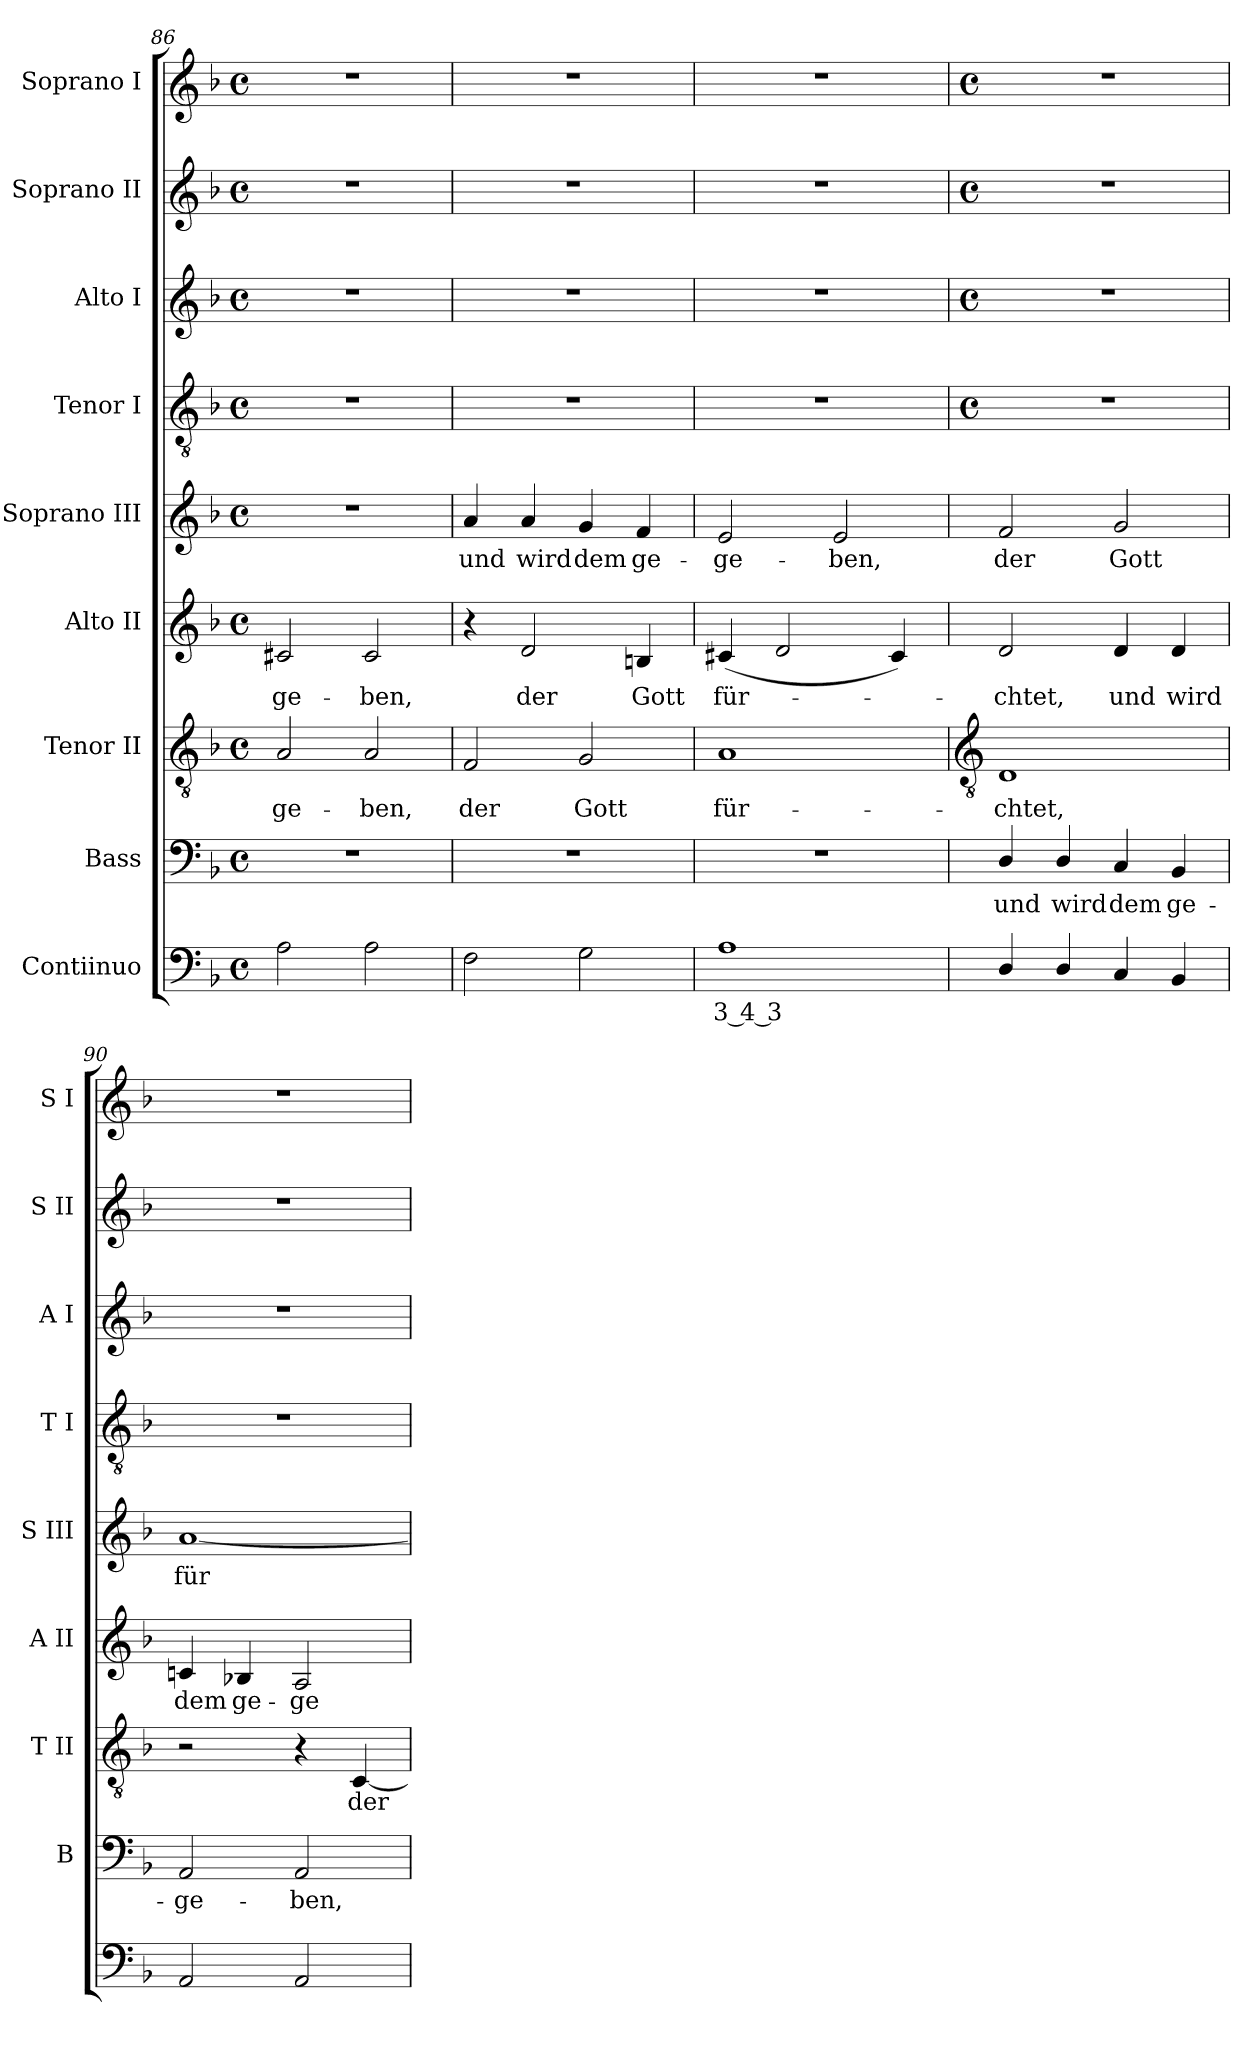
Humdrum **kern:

**kern	**text	**kern	**text	**kern	**text	**kern	**text	**kern	**text	**kern	**kern	**kern	**kern
*part9	*part9	*part8	*part8	*part7	*part7	*part6	*part6	*part5	*part5	*part4	*part3	*part2	*part1
*staff9	*staff9	*staff8	*staff8	*staff7	*staff7	*staff6	*staff6	*staff5	*staff5	*staff4	*staff3	*staff2	*staff1
*I"Contiinuo	*	*I"Bass	*	*I"Tenor II	*	*I"Alto II	*	*I"Soprano III	*	*I"Tenor I	*I"Alto I	*I"Soprano II	*I"Soprano I
*	*	*I'B	*	*I'T II	*	*I'A II	*	*I'S III	*	*I'T I	*I'A I	*I'S II	*I'S I
*clefF4	*	*clefF4	*	*clefGv2	*	*clefG2	*	*clefG2	*	*clefGv2	*clefG2	*clefG2	*clefG2
*k[b-]	*	*k[b-]	*	*k[b-]	*	*k[b-]	*	*k[b-]	*	*k[b-]	*k[b-]	*k[b-]	*k[b-]
*F:	*	*F:	*	*F:	*	*F:	*	*F:	*	*F:	*F:	*F:	*F:
*M4/4	*	*M4/4	*	*M4/4	*	*M4/4	*	*M4/4	*	*M4/4	*M4/4	*M4/4	*M4/4
*met(c)	*	*met(c)	*	*met(c)	*	*met(c)	*	*met(c)	*	*met(c)	*met(c)	*met(c)	*met(c)
=86	=86	=86	=86	=86	=86	=86	=86	=86	=86	=86	=86	=86	=86
!	!	!	!	!	!LO:LY:b	!	!LO:LY:b	!	!	!	!	!	!
2A	.	1r	.	2A	-ge-	2c#X	-ge-	1r	.	1r	1r	1r	1r
!	!	!	!	!	!LO:LY:b	!	!LO:LY:b	!	!	!	!	!	!
2A	.	.	.	2A	-ben,	2c#	-ben,	.	.	.	.	.	.
=87	=87	=87	=87	=87	=87	=87	=87	=87	=87	=87	=87	=87	=87
!	!	!	!	!	!LO:LY:b	!	!	!	!LO:LY:b	!	!	!	!
2F	.	1r	.	2F	der	4r	.	4a	und	1r	1r	1r	1r
!	!	!	!	!	!	!	!LO:LY:b	!	!LO:LY:b	!	!	!	!
.	.	.	.	.	.	2d	der	4a	wird	.	.	.	.
!	!	!	!	!	!LO:LY:b	!	!	!	!LO:LY:b	!	!	!	!
2G	.	.	.	2G	Gott	.	.	4g	dem	.	.	.	.
!	!	!	!	!	!	!	!LO:LY:b	!	!LO:LY:b	!	!	!	!
.	.	.	.	.	.	4Bn	Gott	4f	ge-	.	.	.	.
=88	=88	=88	=88	=88	=88	=88	=88	=88	=88	=88	=88	=88	=88
!	!LO:LY:b	!	!	!	!LO:LY:b	!	!LO:LY:b	!	!LO:LY:b	!	!	!	!
1A	3 4 3	1r	.	1A	für-	(<4c#X	für-	2e	-ge-	1r	1r	1r	1r
.	.	.	.	.	.	2d	.	.	.	.	.	.	.
!	!	!	!	!	!	!	!	!	!LO:LY:b	!	!	!	!
.	.	.	.	.	.	.	.	2e	-ben,	.	.	.	.
.	.	.	.	.	.	4c#)	.	.	.	.	.	.	.
!!LO:LB:g=z
=89	=89	=89	=89	=89	=89	=89	=89	=89	=89	=89	=89	=89	=89
*	*	*	*	*clefGv2	*	*	*	*	*	*	*	*	*
*	*	*	*	*	*	*	*	*	*	*M4/4	*M4/4	*M4/4	*M4/4
*	*	*	*	*	*	*	*	*	*	*met(c)	*met(c)	*met(c)	*met(c)
!	!	!	!LO:LY:b	!	!LO:LY:b	!	!LO:LY:b	!	!LO:LY:b	!	!	!	!
4D/	.	4D/	und	1D	-chtet,	2d	chtet,	2f	der	1r	1r	1r	1r
!	!	!	!LO:LY:b	!	!	!	!	!	!	!	!	!	!
4D/	.	4D/	wird	.	.	.	.	.	.	.	.	.	.
!	!	!	!LO:LY:b	!	!	!	!LO:LY:b	!	!LO:LY:b	!	!	!	!
4C	.	4C	dem	.	.	4d	und	2g	Gott	.	.	.	.
!	!	!	!LO:LY:b	!	!	!	!LO:LY:b	!	!	!	!	!	!
4BB-	.	4BB-	ge-	.	.	4d	wird	.	.	.	.	.	.
=90	=90	=90	=90	=90	=90	=90	=90	=90	=90	=90	=90	=90	=90
!	!	!	!LO:LY:b	!	!	!	!LO:LY:b	!	!LO:LY:b	!	!	!	!
2AA	.	2AA	-ge-	2r	.	4cn	dem	[1a	für-	1r	1r	1r	1r
!	!	!	!	!	!	!	!LO:LY:b	!	!	!	!	!	!
.	.	.	.	.	.	4B-X	ge-	.	.	.	.	.	.
!	!	!	!LO:LY:b	!	!	!	!LO:LY:b	!	!	!	!	!	!
2AA	.	2AA	-ben,	4r	.	2A	-ge-	.	.	.	.	.	.
!	!	!	!	!	!LO:LY:b	!	!	!	!	!	!	!	!
.	.	.	.	[4C	der	.	.	.	.	.	.	.	.
=	=	=	=	=	=	=	=	=	=	=	=	=	=
*-	*-	*-	*-	*-	*-	*-	*-	*-	*-	*-	*-	*-	*-
